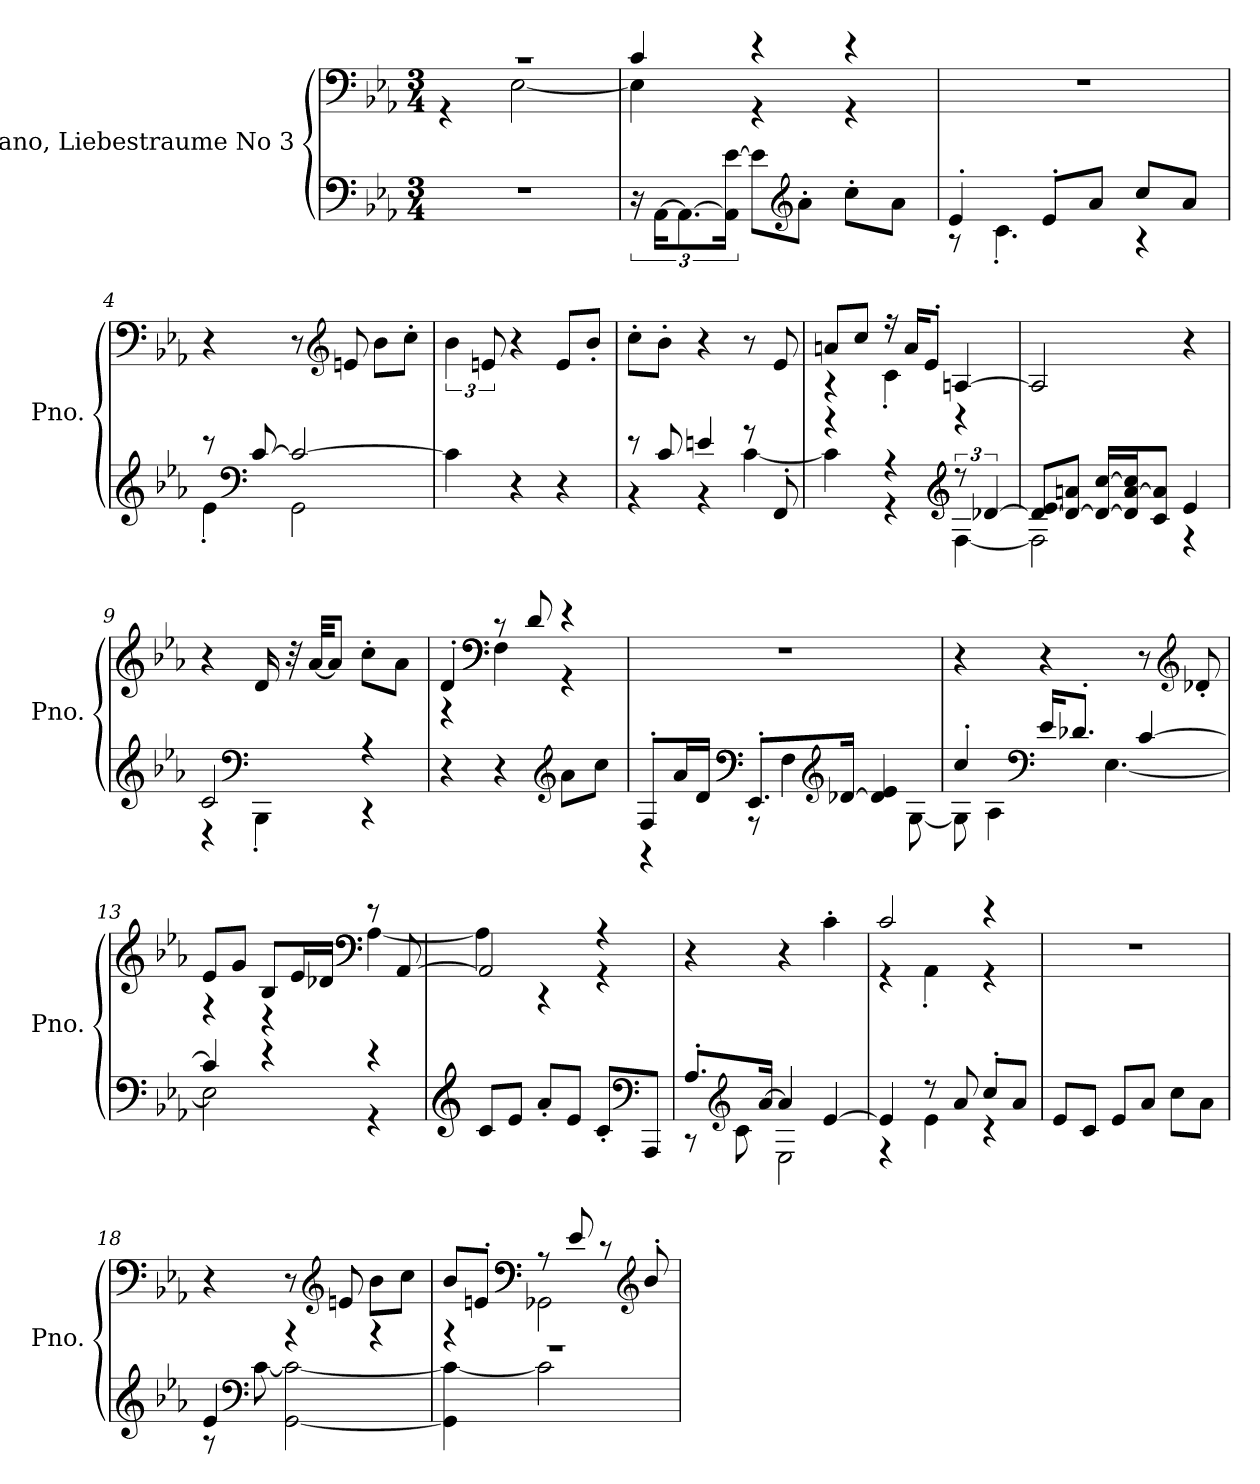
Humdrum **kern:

**kern	**kern
*part1	*part1
*staff2	*staff1
*I"Piano, Liebestraume No 3	*
*I'Pno.	*
*clefF4	*clefF4
*k[b-e-a-]	*k[b-e-a-]
*M3/4	*M3/4
*MM148	*MM148
=1	=1
*	*^
2.r	2.r	4r
.	.	[2E-\
=2	=2	=2
24r	4c/	4E-\]
[24AA-\KL	.	.
12.AA-\_	.	.
24AA-\] [24e-\Jk	.	.
8e-\L]	4r	4r
*clefG2	*	*
8a-'\J	.	.
8cc'\L	4r	4r
8a-\J	.	.
*	*v	*v
=3	=3
*^	*
4e-'/	8r	2.r
.	4.c'\	.
8e-'/L	.	.
8a-/J	.	.
8cc/L	4r	.
8a-/J	.	.
=4	=4	=4
8r	4e-'\	4r
*clefF4	*	*
[8c/	.	.
2c/_	2GG\	8r
*	*	*clefG2
.	.	8en/
.	.	8b-\L
.	.	8cc'\J
*v	*v	*
=5	=5
4c\]	6b-\
.	12en/
4r	4r
4r	8e/L
.	8b-'/J
!!LO:LB:g=z
=6	=6
*^	*
8r	4r	8cc'\L
8c/	.	8b-'\J
4en/	4r	4r
8r	[4c\	8r
8FF'/	.	8e-/
=7	=7	=7
*	*	*^
4r	4c\]	8an/L	4r
.	.	8cc/J	.
4r	4r	16r	4c'\
.	.	16a/KL	.
.	.	8e-'/J	.
*clefG2	*	*	*
12r	[4F\	[4An/	4r
[6d-X/	.	.	.
*	*	*v	*v
=8	=8	=8
8d-/_ 8e-/L	2F\]	2A/]
8d-/_ 8an/J	.	.
16d-/_ [16cc/LL	.	.
16d-/] [16a/ 16cc/]J	.	.
8c/ 8a/]J	.	.
4e-/	4r	4r
=9	=9	=9
2c/	4r	4r
*clefF4	*	*
.	4BBB-'\	16d/
.	.	32r
.	.	[32a-/KKL
.	.	8a-/J]
4r	4r	8cc'\L
.	.	8a-\J
*v	*v	*
!!LO:LB:g=z
=10	=10
*	*^
4r	4d'/	4r
*	*clefF4	*
4r	8r	4F\
.	8d/	.
*clefG2	*	*
8a-\L	4r	4r
8cc\J	.	.
*	*v	*v
=11	=11
*^	*
8F'/L	4r	2.r
16a-/L	.	.
16d/JJ	.	.
*clefF4	*	*
8.EE-'/L	8r	.
.	4F\	.
*clefG2	*	*
[16d-X/Jk	.	.
4d-/] 4e-/	.	.
.	[8G\	.
=12	=12	=12
4cc'/	8G\]	4r
.	4A-\	.
*clefF4	*	*
16e-/KL	.	4r
8.d-X'/J	.	.
.	[4.E-\	.
[4c/	.	8r
*	*	*clefG2
.	.	8d-X'/
!!LO:LB:g=z
=13	=13	=13
*	*	*^
4c/]	2E-\]	8e-/L	4r
.	.	8g/J	.
4r	.	8B-/L	4r
.	.	16e-/L	.
.	.	16d-X/JJ	.
*	*	*clefF4	*
4r	4r	8r	[4A-\
.	.	[8AA-/	.
*v	*v	*	*
=14	=14	=14
*clefG2	*	*
8c/L	2AA-/]	4A-\]
8e-/J	.	.
8a-'/L	.	4r
8e-/J	.	.
8c'/L	4r	4r
*clefF4	*	*
8AAA-/J	.	.
*	*v	*v
=15	=15
*^	*
8.A-'/L	8r	4r
*clefG2	*	*
.	8c\	.
[16a-/Jk	.	.
4a-/]	2E-\	4r
[4e-/	.	4c'\
=16	=16	=16
*	*	*^
4e-/]	4r	2c/	4r
8r	4e-\	.	4AA-'\
8a-/	.	.	.
8cc'/L	4r	4r	4r
8a-/J	.	.	.
*v	*v	*	*
*	*v	*v
=17	=17
8e-/L	2.r
8c/J	.
8e-/L	.
8a-/J	.
8cc\L	.
8a-\J	.
!!LO:LB:g=z
=18	=18
*^	*
4e-/	8r	4r
*clefF4	*	*
.	[8c\	.
4r	[2GG\ 2c\_	8r
*	*	*clefG2
.	.	8en/
4r	.	8b-\L
.	.	8cc\J
=19	=19	=19
*	*	*^
2.r	4GG\] 4c\_	8b-/L	4r
.	.	8en'/J	.
*	*	*clefF4	*
.	2c\]	8r	2GG-X\
.	.	8e/	.
.	.	8r	.
*	*	*clefG2	*
.	.	8b-'/	.
*v	*v	*	*
*	*v	*v
=	=
*-	*-
